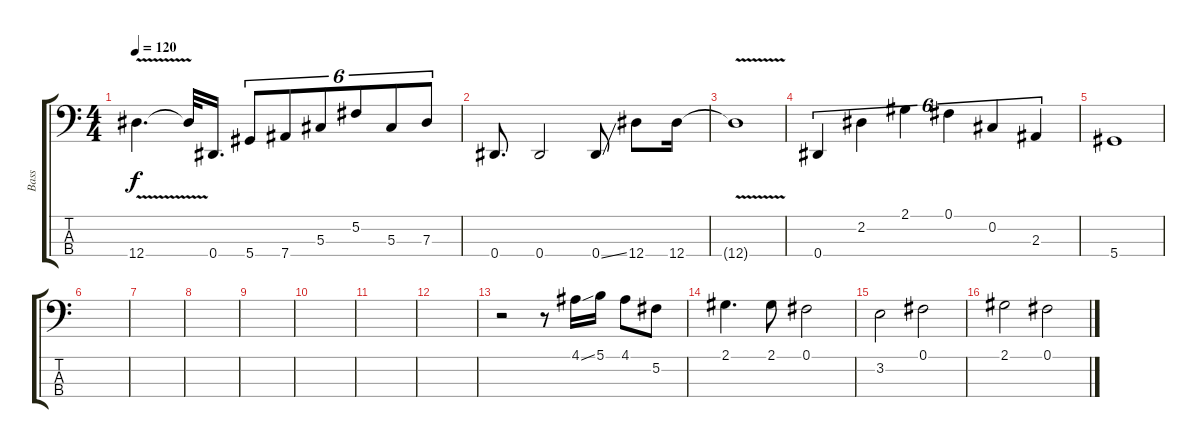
\track ("Bass" "Bass") {instrument electricbassfinger}
\staff {score tabs}
\tuning (Gb2 Db2 Ab1 Eb1) {hide}
\ts (4 4)
\tempo 120
\clef f4
\ks c
12.4{v t}.4{d dy f} 12.4{t}.32 0.4.16{d} 5.4.8{tu (6 4)} 7.4.8{tu (6 4)} 5.3.8{tu (6 4)} 5.2.8{tu (6 4)} 5.3.8{tu (6 4)} 7.3.8{tu (6 4)} |
0.4.8{d} 0.4.2 0.4{ss}.8 12.4.8 12.4.16 |
12.4{v t}.1 |
0.4.4{tu (6 4)} 2.2.4{tu (6 4)} 2.1.4{tu (6 4)} 0.1.4{tu (6 4)} 0.2.4{tu (6 4)} 2.3.4{tu (6 4)} |
5.4.1 |
|
|
|
|
|
|
|
r.2 r.8 4.1{ss}.16 5.1.16 4.1.8 5.2.8 |
2.1.4{d} 2.1.8 0.1.2 |
3.2.2 0.1.2 |
2.1.2 0.1.2
